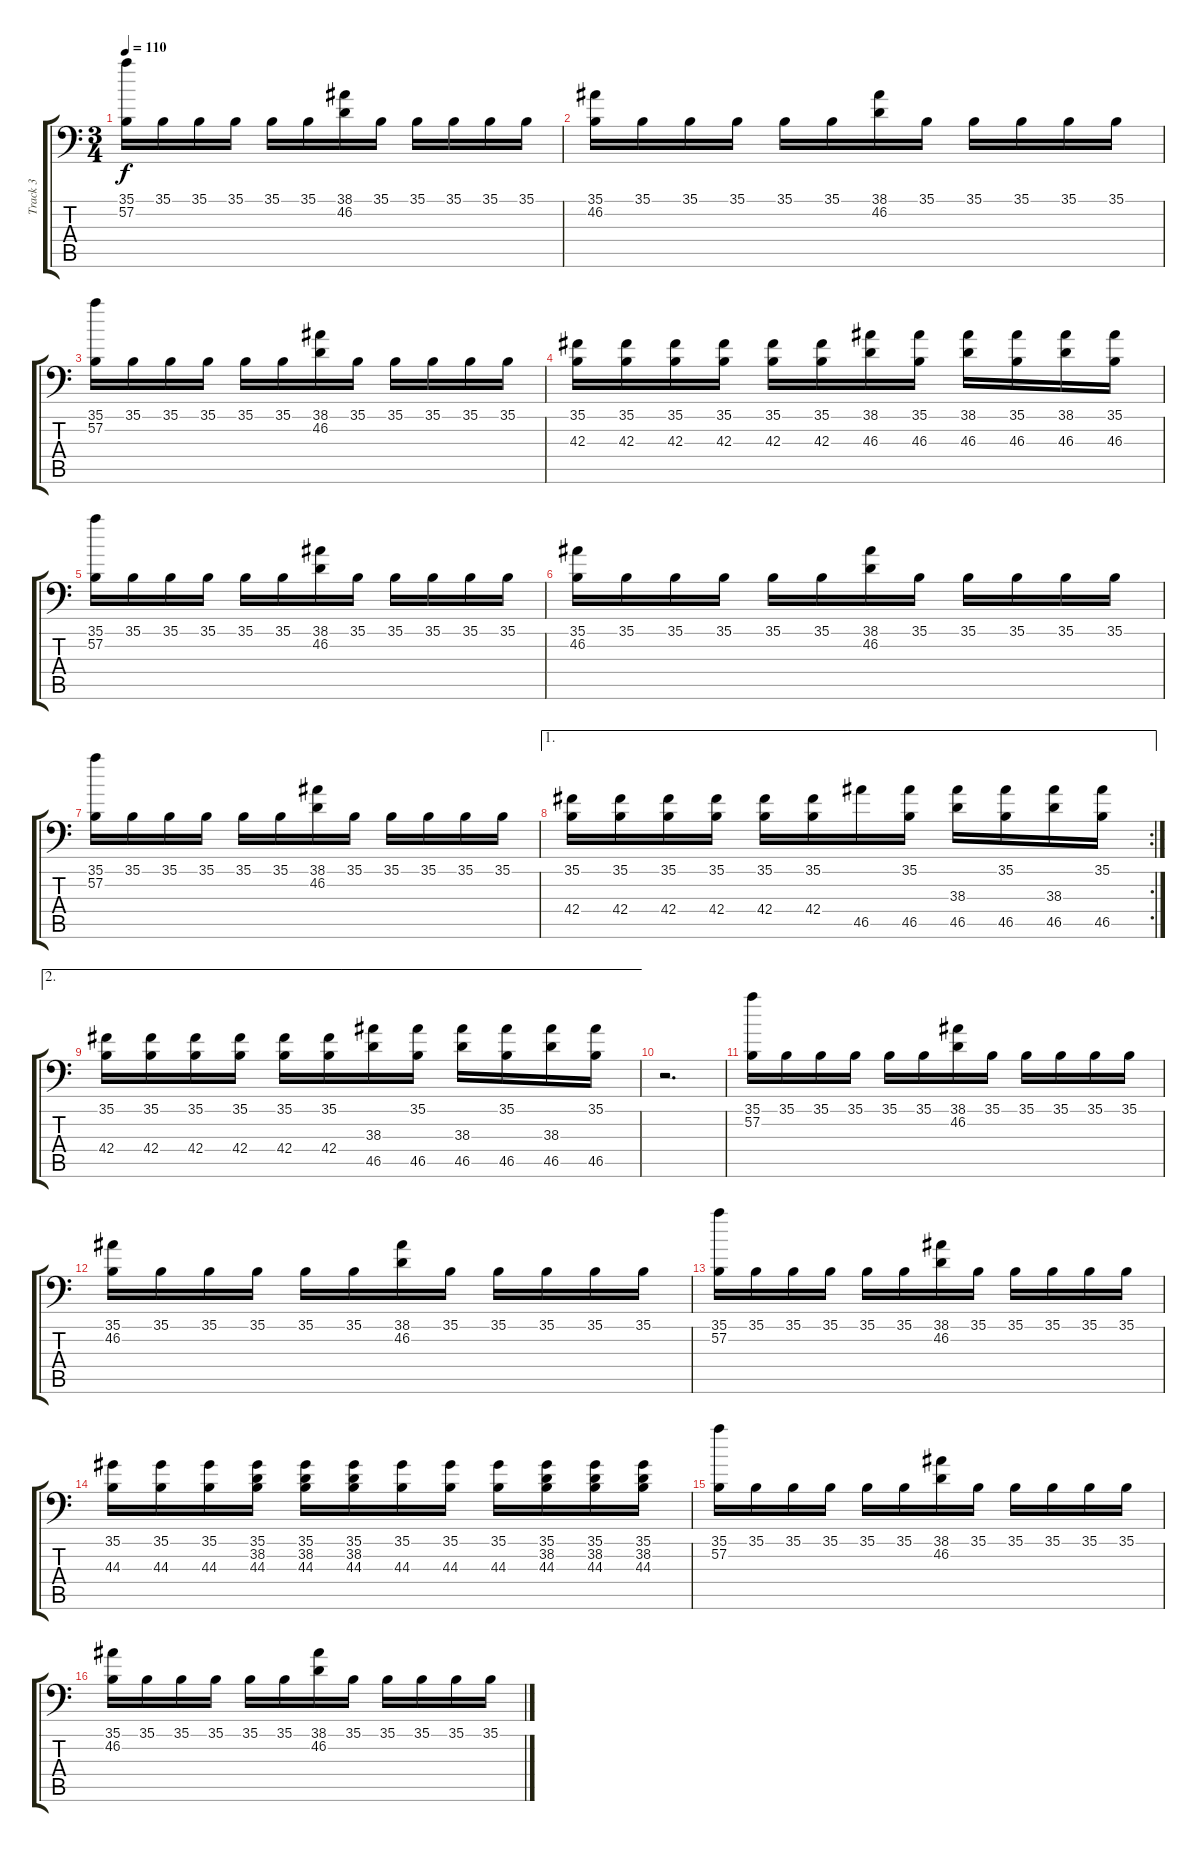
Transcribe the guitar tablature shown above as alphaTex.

\track ("Track 3" "Track 3") {instrument acousticgrandpiano}
\staff {score tabs}
\tuning (C-1 C-1 C-1 C-1 C-1 C-1) {hide}
\ts (3 4)
\tempo 110
\clef f4
\ks c
(35.1 57.2).16{dy f} 35.1.16 35.1.16 35.1.16 35.1.16 35.1.16 (38.1 46.2).16 35.1.16 35.1.16 35.1.16 35.1.16 35.1.16 |
(35.1 46.2).16 35.1.16 35.1.16 35.1.16 35.1.16 35.1.16 (38.1 46.2).16 35.1.16 35.1.16 35.1.16 35.1.16 35.1.16 |
(35.1 57.2).16 35.1.16 35.1.16 35.1.16 35.1.16 35.1.16 (38.1 46.2).16 35.1.16 35.1.16 35.1.16 35.1.16 35.1.16 |
(35.1 42.3).16 (35.1 42.3).16 (35.1 42.3).16 (35.1 42.3).16 (35.1 42.3).16 (35.1 42.3).16 (38.1 46.3).16 (35.1 46.3).16 (38.1 46.3).16 (35.1 46.3).16 (38.1 46.3).16 (35.1 46.3).16 |
(35.1 57.2).16 35.1.16 35.1.16 35.1.16 35.1.16 35.1.16 (38.1 46.2).16 35.1.16 35.1.16 35.1.16 35.1.16 35.1.16 |
(35.1 46.2).16 35.1.16 35.1.16 35.1.16 35.1.16 35.1.16 (38.1 46.2).16 35.1.16 35.1.16 35.1.16 35.1.16 35.1.16 |
(35.1 57.2).16 35.1.16 35.1.16 35.1.16 35.1.16 35.1.16 (38.1 46.2).16 35.1.16 35.1.16 35.1.16 35.1.16 35.1.16 |
\ae 1
\rc 2
(35.1 42.4).16 (35.1 42.4).16 (35.1 42.4).16 (35.1 42.4).16 (35.1 42.4).16 (35.1 42.4).16 46.5.16 (35.1 46.5).16 (38.3 46.5).16 (35.1 46.5).16 (38.3 46.5).16 (35.1 46.5).16 |
\ae 2
(35.1 42.4).16 (35.1 42.4).16 (35.1 42.4).16 (35.1 42.4).16 (35.1 42.4).16 (35.1 42.4).16 (38.3 46.5).16 (35.1 46.5).16 (38.3 46.5).16 (35.1 46.5).16 (38.3 46.5).16 (35.1 46.5).16 |
r.2{d} |
(35.1 57.2).16 35.1.16 35.1.16 35.1.16 35.1.16 35.1.16 (38.1 46.2).16 35.1.16 35.1.16 35.1.16 35.1.16 35.1.16 |
(35.1 46.2).16 35.1.16 35.1.16 35.1.16 35.1.16 35.1.16 (38.1 46.2).16 35.1.16 35.1.16 35.1.16 35.1.16 35.1.16 |
(35.1 57.2).16 35.1.16 35.1.16 35.1.16 35.1.16 35.1.16 (38.1 46.2).16 35.1.16 35.1.16 35.1.16 35.1.16 35.1.16 |
(35.1 44.3).16 (35.1 44.3).16 (35.1 44.3).16 (35.1 38.2 44.3).16 (35.1 38.2 44.3).16 (35.1 38.2 44.3).16 (35.1 44.3).16 (35.1 44.3).16 (35.1 44.3).16 (35.1 38.2 44.3).16 (35.1 38.2 44.3).16 (35.1 38.2 44.3).16 |
(35.1 57.2).16 35.1.16 35.1.16 35.1.16 35.1.16 35.1.16 (38.1 46.2).16 35.1.16 35.1.16 35.1.16 35.1.16 35.1.16 |
(35.1 46.2).16 35.1.16 35.1.16 35.1.16 35.1.16 35.1.16 (38.1 46.2).16 35.1.16 35.1.16 35.1.16 35.1.16 35.1.16
